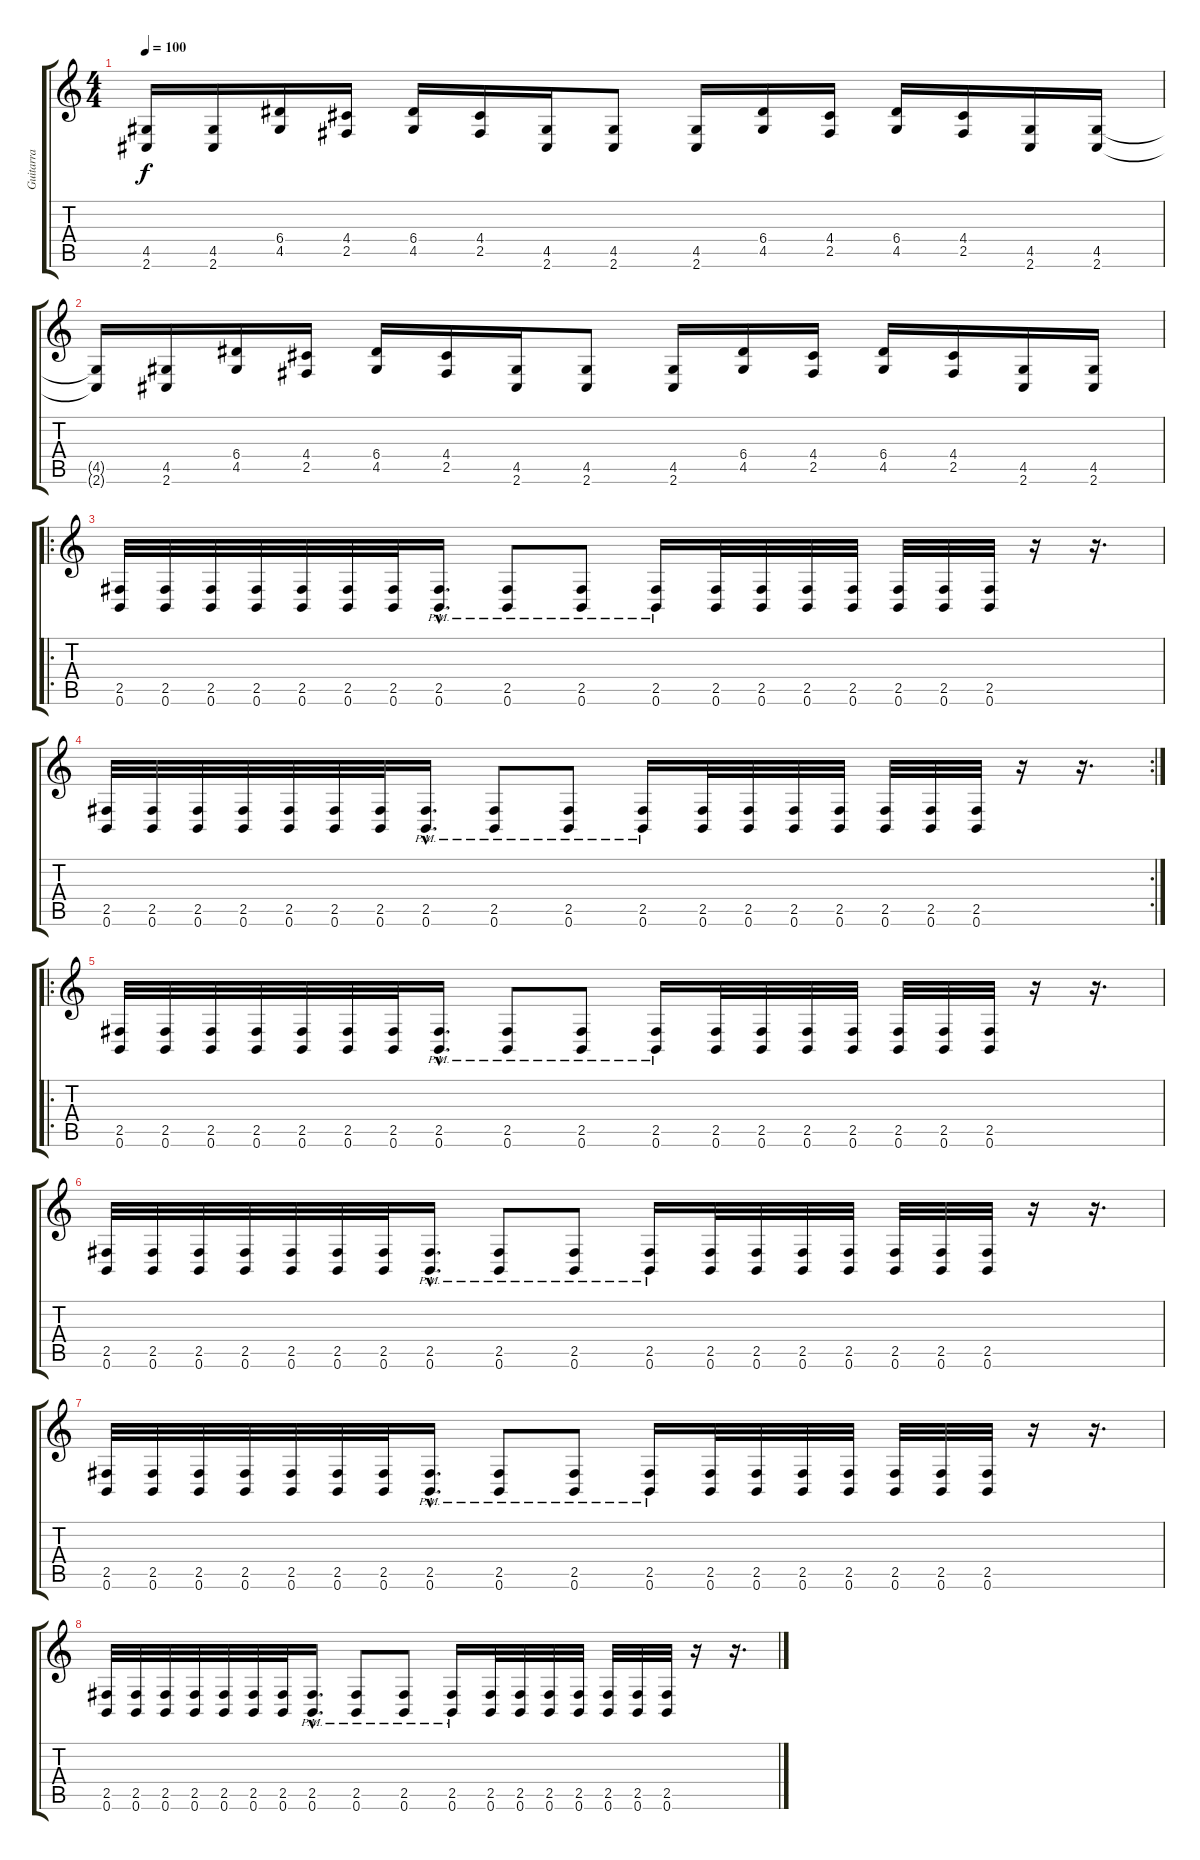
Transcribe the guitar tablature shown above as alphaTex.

\track ("Guitarra" "Guitarra") {instrument distortionguitar}
\staff {score tabs}
\tuning (B3 Gb3 D3 A2 E2 B1) {hide}
\ts (4 4)
\tempo 100
\clef g2
\ks c
(4.5{t} 2.6{t}).16{dy f} (4.5 2.6).16 (6.4 4.5).16 (4.4 2.5).16 (6.4 4.5).16 (4.4 2.5).16 (4.5 2.6).16 (4.5 2.6).8 (4.5 2.6).16 (6.4 4.5).16 (4.4 2.5).16 (6.4 4.5).16 (4.4 2.5).16 (4.5 2.6).16 (4.5 2.6).16 |
(4.5{t} 2.6{t}).16 (4.5 2.6).16 (6.4 4.5).16 (4.4 2.5).16 (6.4 4.5).16 (4.4 2.5).16 (4.5 2.6).16 (4.5 2.6).8 (4.5 2.6).16 (6.4 4.5).16 (4.4 2.5).16 (6.4 4.5).16 (4.4 2.5).16 (4.5 2.6).16 (4.5 2.6).16 |
\ro
(2.5 0.6).32 (2.5 0.6).32 (2.5 0.6).32 (2.5 0.6).32 (2.5 0.6).32 (2.5 0.6).32 (2.5 0.6).32 (2.5{hac pm} 0.6{hac pm}).16{d} (2.5{pm} 0.6{pm}).8 (2.5{pm} 0.6{pm}).8 (2.5{pm} 0.6{pm}).16 (2.5 0.6).32 (2.5 0.6).32 (2.5 0.6).32 (2.5 0.6).32 (2.5 0.6).32 (2.5 0.6).32 (2.5 0.6).32 r.16 r.16{d} |
\rc 2
(2.5 0.6).32 (2.5 0.6).32 (2.5 0.6).32 (2.5 0.6).32 (2.5 0.6).32 (2.5 0.6).32 (2.5 0.6).32 (2.5{hac pm} 0.6{hac pm}).16{d} (2.5{pm} 0.6{pm}).8 (2.5{pm} 0.6{pm}).8 (2.5{pm} 0.6{pm}).16 (2.5 0.6).32 (2.5 0.6).32 (2.5 0.6).32 (2.5 0.6).32 (2.5 0.6).32 (2.5 0.6).32 (2.5 0.6).32 r.16 r.16{d} |
\ro
(2.5 0.6).32 (2.5 0.6).32 (2.5 0.6).32 (2.5 0.6).32 (2.5 0.6).32 (2.5 0.6).32 (2.5 0.6).32 (2.5{hac pm} 0.6{hac pm}).16{d} (2.5{pm} 0.6{pm}).8 (2.5{pm} 0.6{pm}).8 (2.5{pm} 0.6{pm}).16 (2.5 0.6).32 (2.5 0.6).32 (2.5 0.6).32 (2.5 0.6).32 (2.5 0.6).32 (2.5 0.6).32 (2.5 0.6).32 r.16 r.16{d} |
(2.5 0.6).32 (2.5 0.6).32 (2.5 0.6).32 (2.5 0.6).32 (2.5 0.6).32 (2.5 0.6).32 (2.5 0.6).32 (2.5{hac pm} 0.6{hac pm}).16{d} (2.5{pm} 0.6{pm}).8 (2.5{pm} 0.6{pm}).8 (2.5{pm} 0.6{pm}).16 (2.5 0.6).32 (2.5 0.6).32 (2.5 0.6).32 (2.5 0.6).32 (2.5 0.6).32 (2.5 0.6).32 (2.5 0.6).32 r.16 r.16{d} |
(2.5 0.6).32 (2.5 0.6).32 (2.5 0.6).32 (2.5 0.6).32 (2.5 0.6).32 (2.5 0.6).32 (2.5 0.6).32 (2.5{hac pm} 0.6{hac pm}).16{d} (2.5{pm} 0.6{pm}).8 (2.5{pm} 0.6{pm}).8 (2.5{pm} 0.6{pm}).16 (2.5 0.6).32 (2.5 0.6).32 (2.5 0.6).32 (2.5 0.6).32 (2.5 0.6).32 (2.5 0.6).32 (2.5 0.6).32 r.16 r.16{d} |
(2.5 0.6).32 (2.5 0.6).32 (2.5 0.6).32 (2.5 0.6).32 (2.5 0.6).32 (2.5 0.6).32 (2.5 0.6).32 (2.5{hac pm} 0.6{hac pm}).16{d} (2.5{pm} 0.6{pm}).8 (2.5{pm} 0.6{pm}).8 (2.5{pm} 0.6{pm}).16 (2.5 0.6).32 (2.5 0.6).32 (2.5 0.6).32 (2.5 0.6).32 (2.5 0.6).32 (2.5 0.6).32 (2.5 0.6).32 r.16 r.16{d}
